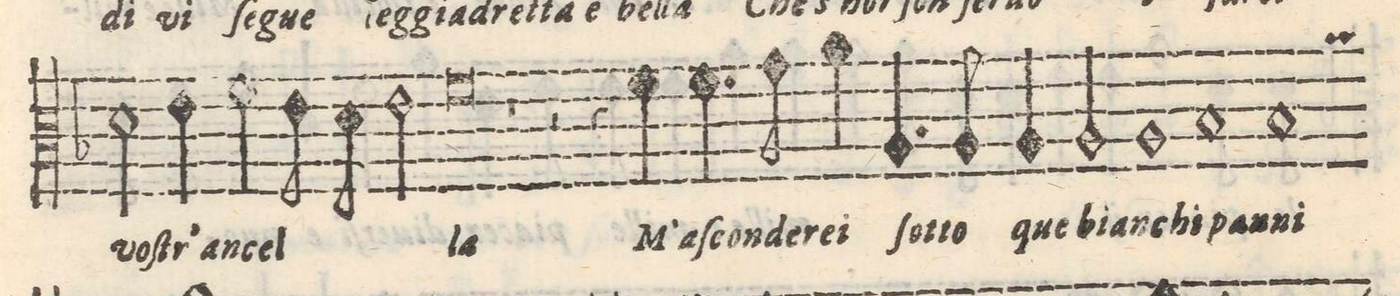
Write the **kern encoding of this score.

**kern	**text
*I"Alto	*
*clefC3	*
*k[b-]	*
*met(C)	*
*M2/1	*
2d\	voſ-
4e\	-tr'an-
2f\	-cel-
8e\	.
8d\	.
2e\	.
=9-	=9-
0f	-la
=10-	=10-
1r	.
2r	.
4r	.
4f\	M'aſ-
=11-	=11-
4.f\	-con-
8g\	-de-
4a\	-rei
4.A/	ſot-
8A/	-to
4A/	que
2A/	bian-
=12-	=12-
1A	-chi
1B-	pan-
=13-	=13-
1B-	-ni
*-	*-
